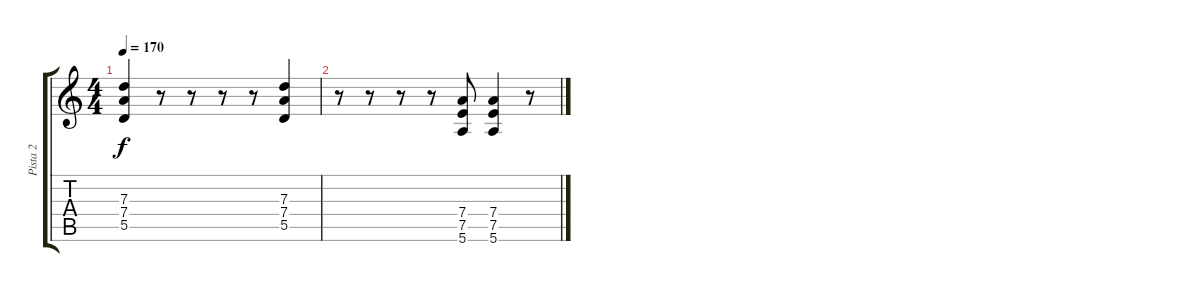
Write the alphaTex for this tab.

\track ("Pista 2" "Pista 2") {instrument distortionguitar}
\staff {score tabs}
\tuning (E4 B3 G3 D3 A2 E2) {hide}
\ts (4 4)
\tempo 170
\clef g2
\ks c
(7.3 7.4 5.5).4{dy f} r.8 r.8 r.8 r.8 (7.3 7.4 5.5).4 |
r.8 r.8 r.8 r.8 (7.4 7.5 5.6).8 (7.4 7.5 5.6).4 r.8
